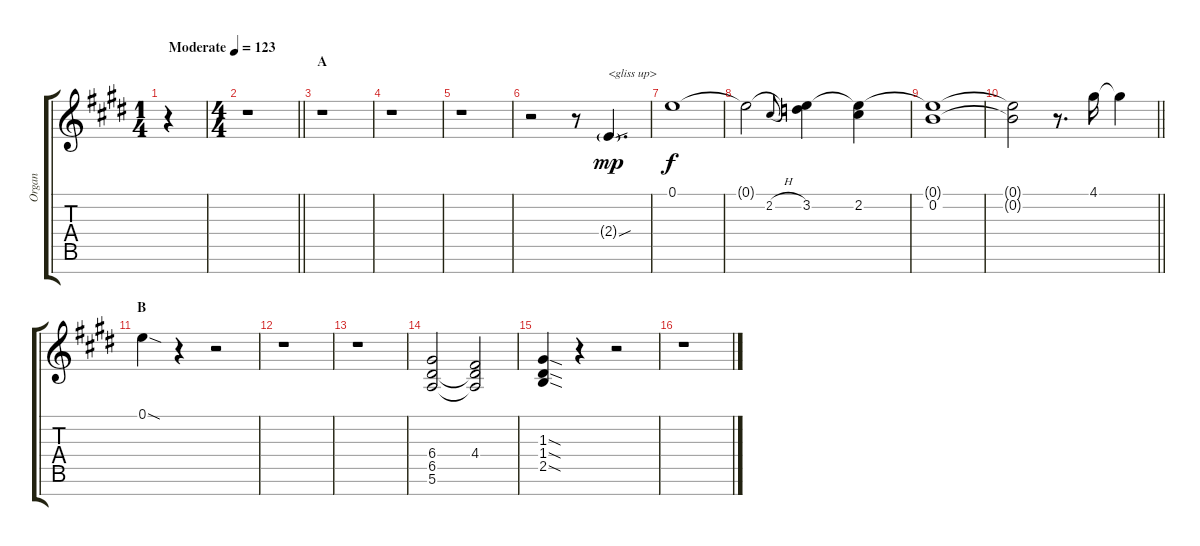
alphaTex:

\track ("Organ" "Organ") {instrument rockorgan}
\staff {score tabs}
\tuning (E5 B4 G4 D4 A3 E3 B2) {hide}
\ts (1 4)
\tempo (123 "Moderate")
\clef g2
\ks e
r.4{dy mp instrument rockorgan} |
\ts (4 4)
\barLineRight lightlight
r.1 |
\section ("" "A")
r.1 |
r.1 |
r.1 |
r.2 r.8 2.4{sou g}.4{d txt "<gliss up>"} |
0.1.1{dy f} |
0.1{t}.2 2.2{h}.8{gr onbeat} (0.1{t} 3.2).4 (0.1{t} 2.2).4 |
(0.1{t} 0.2).1 |
\barLineRight lightlight
(0.1{t} 0.2{t}).2 r.8{d} 4.1.16 4.1{t}.4 |
\section ("" "B")
0.1{sod}.4 r.4 r.2 |
r.1 |
r.1 |
(6.4 6.5 5.6).2 (4.4 6.5{t} 5.6{t}).2 |
(1.3{sod} 1.4{sod} 2.5{sod}).4 r.4 r.2 |
r.1
